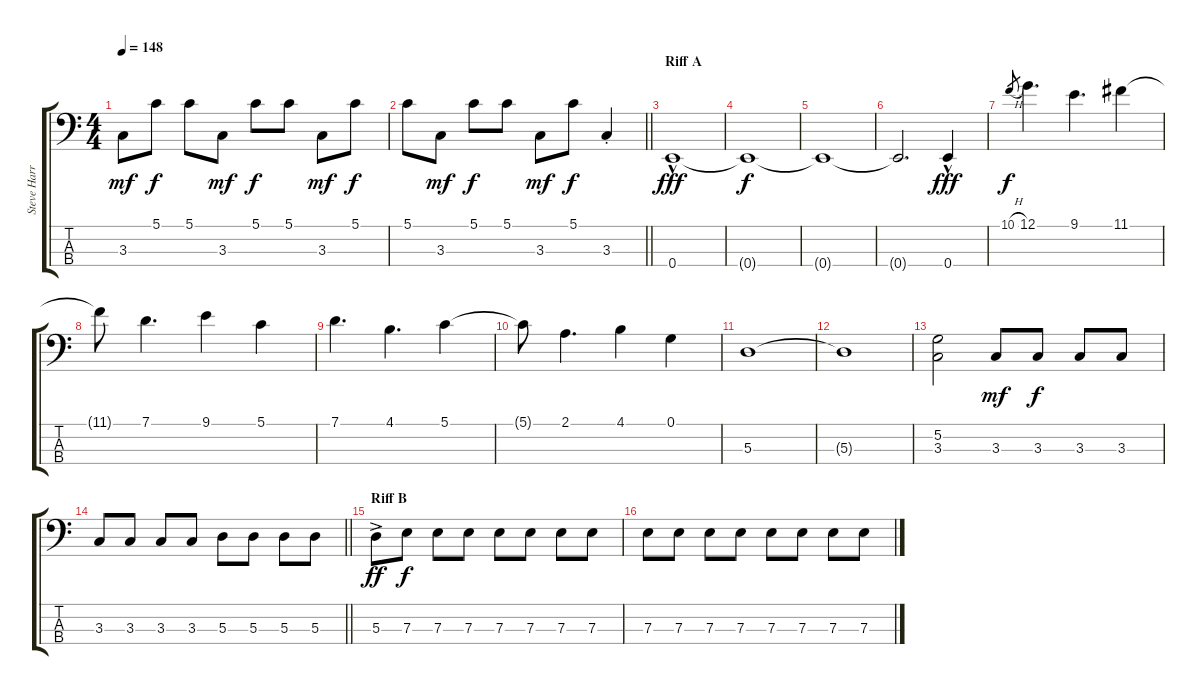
\track ("Steve Harris" "Steve Harr") {instrument electricbassfinger}
\staff {score tabs}
\tuning (G2 D2 A1 E1) {hide}
\ts (4 4)
\tempo 148
\clef f4
\ks c
3.3.8{dy mf} 5.1.8{dy f} 5.1.8 3.3.8{dy mf} 5.1.8{dy f} 5.1.8 3.3.8{dy mf} 5.1.8{dy f} |
\barLineRight lightlight
5.1.8 3.3.8{dy mf} 5.1.8{dy f} 5.1.8 3.3.8{dy mf} 5.1.8{dy f} 3.3{st}.4 |
\section ("" "Riff A")
0.4{hac}.1{dy fff} |
0.4{t}.1{dy f} |
0.4{t}.1 |
0.4{t}.2{d} 0.4{hac}.4{dy fff} |
10.1{h}.8{gr dy f} 12.1.4{d} 9.1.4{d} 11.1.4 |
11.1{t}.8 7.1.4{d} 9.1.4 5.1.4 |
7.1.4{d} 4.1.4{d} 5.1.4 |
5.1{t}.8 2.1.4{d} 4.1.4 0.1.4 |
5.3.1 |
5.3{t}.1 |
(5.2 3.3).2 3.3.8{dy mf} 3.3.8{dy f} 3.3.8 3.3.8 |
\barLineRight lightlight
3.3.8 3.3.8 3.3.8 3.3.8 5.3.8 5.3.8 5.3.8 5.3.8 |
\section ("" "Riff B")
5.3{ac}.8{dy ff} 7.3.8{dy f} 7.3.8 7.3.8 7.3.8 7.3.8 7.3.8 7.3.8 |
7.3.8 7.3.8 7.3.8 7.3.8 7.3.8 7.3.8 7.3.8 7.3.8
